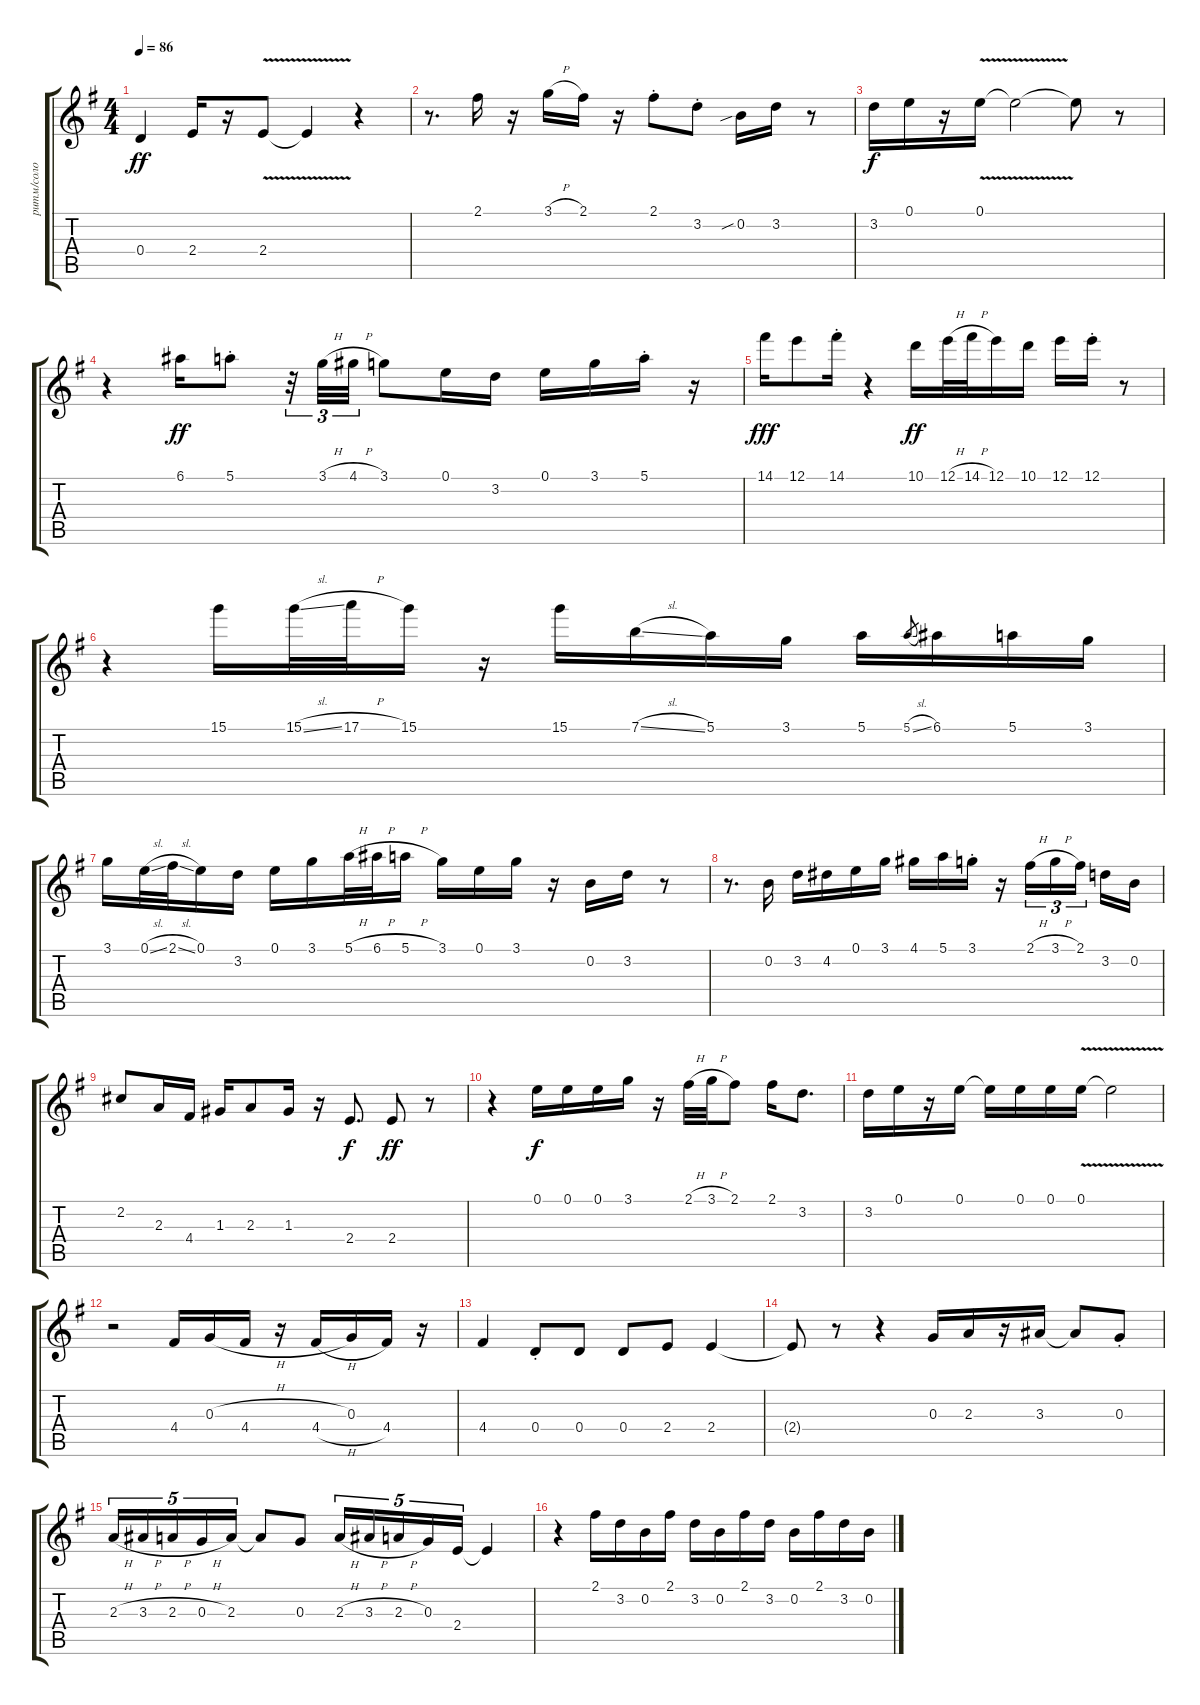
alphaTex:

\track ("ритм/соло" "ритм/соло") {instrument electricguitarjazz}
\staff {score tabs}
\tuning (E4 B3 G3 D3 A2 E2) {hide}
\ts (4 4)
\tempo 86
\clef g2
\ks eminor
0.4.4{dy ff} 2.4.16 r.16 2.4{v}.8 2.4{t}.4 r.4 |
r.8{d} 2.1.16 r.16 3.1{h}.16 2.1.16 r.16 2.1{st}.8 3.2{st}.8 0.2{sib}.16 3.2.16 r.8 |
3.2.16{dy f} 0.1.16 r.16 0.1{v}.16 0.1{t}.2 0.1{t}.8 r.8 |
r.4 6.1.16{dy ff} 5.1{st}.8 r.32{tu (3 2)} 3.1{h}.32{tu (3 2)} 4.1{h}.32{tu (3 2)} 3.1.8 0.1.16 3.2.16 0.1.16 3.1.16 5.1{st}.16 r.16 |
14.1.16{dy fff} 12.1.8 14.1{st}.16 r.4 10.1.16{dy ff} 12.1{h}.32 14.1{h}.32 12.1.16 10.1.16 12.1.16 12.1{st}.16 r.8 |
r.4 15.1.16 15.1{sl}.32 17.1{h}.32 15.1.16 r.16 15.1.16 7.1{sl}.16 5.1.16 3.1.16 5.1.16 5.1{sl}.8{gr} 6.1.16 5.1.16 3.1.16 |
3.1.16 0.1{sl}.32 2.1{sl}.32 0.1.16 3.2.16 0.1.16 3.1.16 5.1{h}.32 6.1{h}.32 5.1{h}.16 3.1.16 0.1.16 3.1.16 r.16 0.2.16 3.2.16 r.8 |
r.8{d} 0.2.16 3.2.16 4.2.16 0.1.16 3.1.16 4.1.16 5.1.16 3.1{st}.16 r.16 2.1{h}.16{tu (3 2)} 3.1{h}.16{tu (3 2)} 2.1.16{tu (3 2) beam splitsecondary} 3.2.16 0.2.16 |
2.2.8 2.3.16 4.4.16 1.3.16 2.3.8 1.3.16 r.16 2.4.8{d dy f} 2.4.8{dy ff} r.8 |
r.4 0.1.16{dy f} 0.1.16 0.1.16 3.1.16 r.16 2.1{h}.32 3.1{h}.32 2.1.8 2.1.16 3.2.8{d} |
3.2.16 0.1.16 r.16 0.1.16 0.1{t}.16 0.1.16 0.1.16 0.1{v}.16 0.1{t}.2 |
r.2 4.4.16 0.3{h}.16 4.4.16 r.16 4.4{h}.16 0.3.16 4.4.16 r.16 |
4.4.4 0.4{st}.8 0.4.8 0.4.8 2.4.8 2.4.4 |
2.4{t}.8 r.8 r.4 0.3.16 2.3.16 r.16 3.3.16 3.3{t}.8 0.3{st}.8 |
2.3{h}.16{tu (5 4)} 3.3{h}.16{tu (5 4)} 2.3{h}.16{tu (5 4)} 0.3{h}.16{tu (5 4)} 2.3.16{tu (5 4)} 2.3{t}.8 0.3.8 2.3{h}.16{tu (5 4)} 3.3{h}.16{tu (5 4)} 2.3{h}.16{tu (5 4)} 0.3.16{tu (5 4)} 2.4.16{tu (5 4)} 2.4{t}.4 |
r.4 2.1.16 3.2.16 0.2.16 2.1.16 3.2.16 0.2.16 2.1.16 3.2.16 0.2.16 2.1.16 3.2.16 0.2.16
